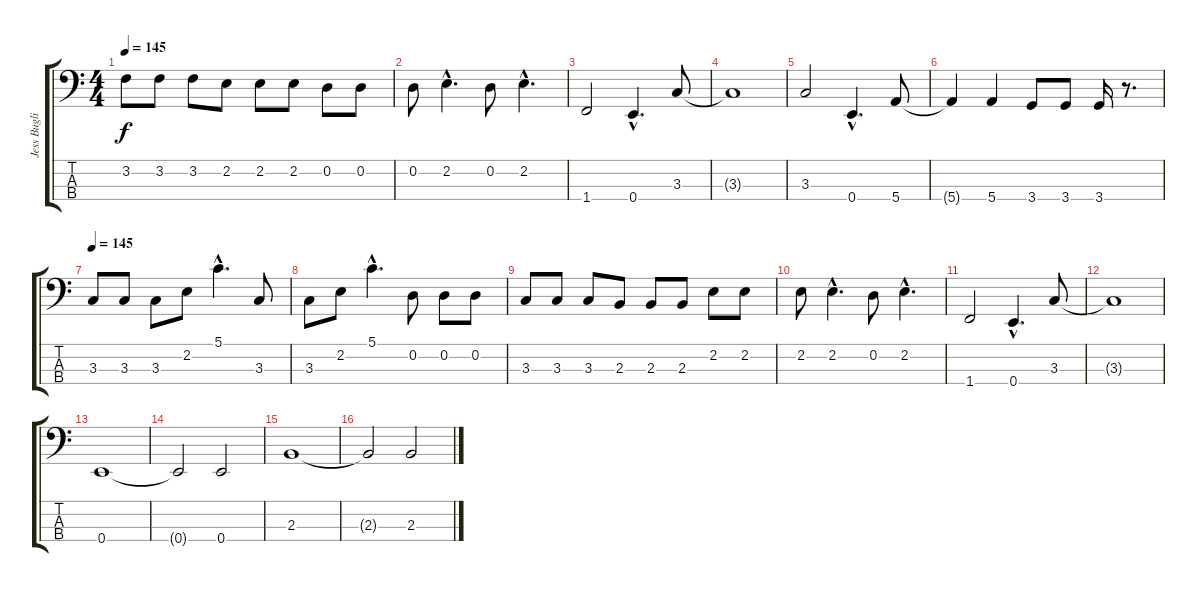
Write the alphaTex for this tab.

\track ("Jess Buglione" "Jess Bugli") {instrument electricbassfinger}
\staff {score tabs}
\tuning (G2 D2 A1 E1) {hide}
\ts (4 4)
\tempo 145
\clef f4
\ks c
3.2.8{dy f} 3.2.8 3.2.8 2.2.8 2.2.8 2.2.8 0.2.8 0.2.8 |
0.2.8 2.2{hac}.4{d} 0.2.8 2.2{hac}.4{d} |
1.4.2 0.4{hac}.4{d} 3.3.8 |
3.3{t}.1 |
3.3.2 0.4{hac}.4{d} 5.4.8 |
5.4{t}.4 5.4.4 3.4.8 3.4.8 3.4.16 r.8{d} |
\tempo 145
3.3.8 3.3.8 3.3.8 2.2.8 5.1{hac}.4{d} 3.3.8 |
3.3.8 2.2.8 5.1{hac}.4{d} 0.2.8 0.2.8 0.2.8 |
3.3.8 3.3.8 3.3.8 2.3.8 2.3.8 2.3.8 2.2.8 2.2.8 |
2.2.8 2.2{hac}.4{d} 0.2.8 2.2{hac}.4{d} |
1.4.2 0.4{hac}.4{d} 3.3.8 |
3.3{t}.1 |
0.4.1 |
0.4{t}.2 0.4.2 |
2.3.1 |
2.3{t}.2 2.3.2
